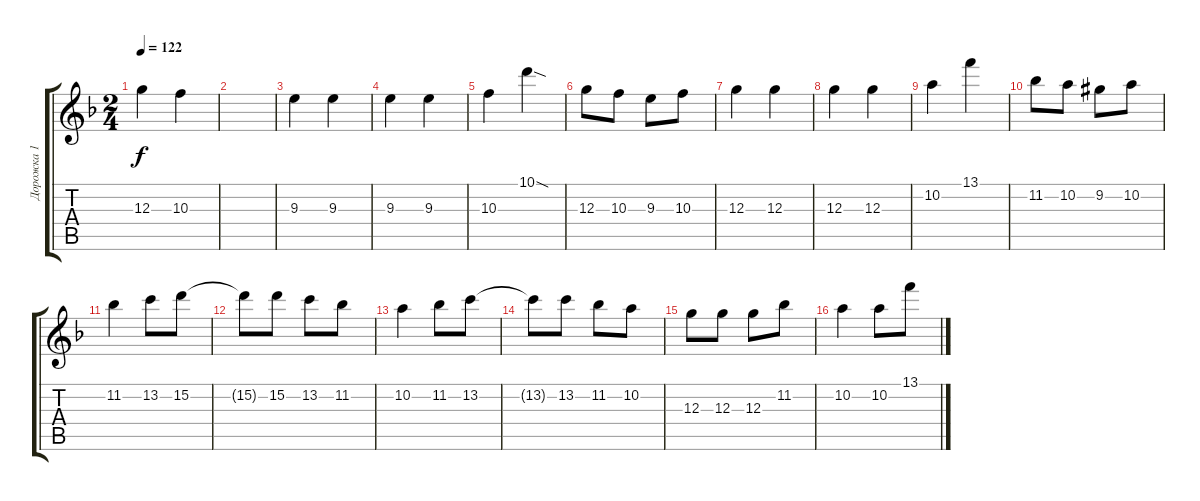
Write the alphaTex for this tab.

\track ("Дорожка 1" "Дорожка 1") {instrument acousticguitarsteel}
\staff {score tabs}
\tuning (E4 B3 G3 D3 A2 E2) {hide}
\ts (2 4)
\tempo 122
\clef g2
\ks f
12.3.4{dy f} 10.3.4 |
|
9.3.4 9.3.4 |
9.3.4 9.3.4 |
10.3.4 10.1{sod}.4 |
12.3.8 10.3.8 9.3.8 10.3.8 |
12.3.4 12.3.4 |
12.3.4 12.3.4 |
10.2.4 13.1.4 |
11.2.8 10.2.8 9.2{acc #}.8 10.2.8 |
11.2.4 13.2.8 15.2.8 |
15.2{t}.8 15.2.8 13.2.8 11.2.8 |
10.2.4 11.2.8 13.2.8 |
13.2{t}.8 13.2.8 11.2.8 10.2.8 |
12.3.8 12.3.8 12.3.8 11.2.8 |
10.2.4 10.2.8 13.1.8
